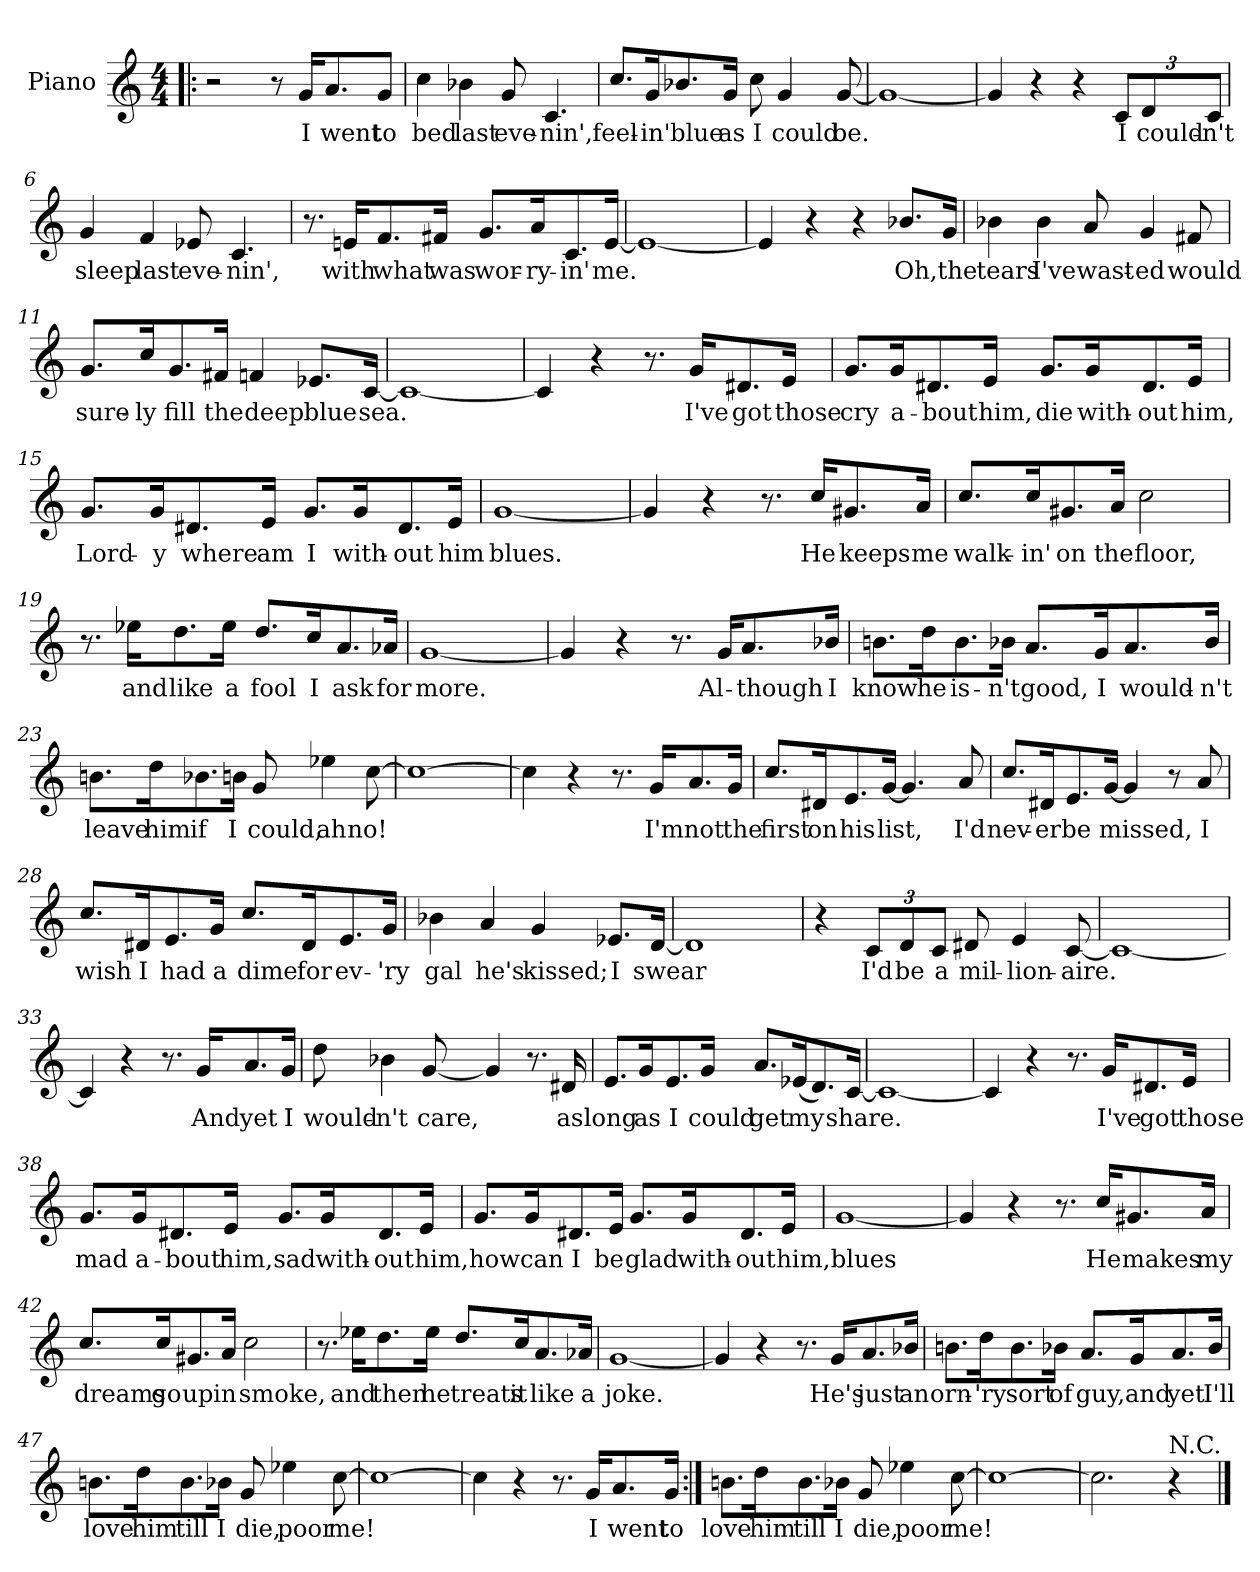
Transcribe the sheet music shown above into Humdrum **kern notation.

**kern	**text
*part1	*part1
*staff1	*staff1
*I"Piano	*
*I'Pno.	*
*clefG2	*
*k[]	*
*C:	*
*M4/4	*
=1!|:	=1!|:
2r	.
8r	.
16g/KL	I
8.a/	went
8g/J	to
=2	=2
4cc\	bed
4b-X\	last
8g/	eve-
4.c/	-nin',
=3	=3
8.cc/L	feel-
16g/K	-in'
8.b-X/	blue
16g/Jk	as
8cc\	I
4g/	could
[8g/	be.
=4	=4
1g_	.
=5	=5
4g/]	.
4r	.
4r	.
*Xbrackettup	*
12c/L	I
12d/	could-
12c/J	-n't
!!LO:LB:g=z
=6	=6
4g/	sleep
4f/	last
8e-X/	eve-
4.c/	-nin',
=7	=7
8.r	.
16en/KL	with
8.f/	what
16f#X/Jk	was
8.g/L	wor-
16a/K	-ry-
8.c/	-in'
[16e/Jk	me.
=8	=8
1e_	.
=9	=9
4e/]	.
4r	.
4r	.
8.b-X/L	Oh,
16g/Jk	the
!!LO:LB:g=z
=10	=10
4b-X\	tears
4b-\	I've
8a/	wast-
4g/	-ed
8f#X/	would
=11	=11
8.g/L	sure-
16cc/K	-ly
8.g/	fill
16f#X/Jk	the
4fn/	deep
8.e-X/L	blue
[16c/Jk	sea.
=12	=12
1c_	.
=13	=13
4c/]	.
4r	.
8.r	.
16g/KL	I've
8.d#X/	got
16e/Jk	those
!!LO:LB:g=z
=14	=14
8.g/L	cry
16g/K	a-
8.d#X/	-bout
16e/Jk	him,
8.g/L	die
16g/K	with-
8.d#/	-out
16e/Jk	him,
=15	=15
8.g/L	Lord-
16g/K	-y
8.d#X/	where
16e/Jk	am
8.g/L	I
16g/K	with-
8.d#/	-out
16e/Jk	him
=16	=16
[1g	blues.
!!LO:LB:g=z
=17	=17
4g/]	.
4r	.
8.r	.
16cc/KL	He
8.g#X/	keeps
16a/Jk	me
=18	=18
8.cc/L	walk-
16cc/K	-in'
8.g#X/	on
16a/Jk	the
2cc\	floor,
=19	=19
8.r	.
16ee-X\KL	and
8.dd\	like
16ee-\Jk	a
8.dd/L	fool
16cc/K	I
8.a/	ask
16a-X/Jk	for
=20	=20
[1g	more.
!!LO:LB:g=z
=21	=21
4g/]	.
4r	.
8.r	.
16g/KL	Al-
8.a/	-though
16b-X/Jk	I
=22	=22
8.bn\L	know
16dd\K	he
8.b\	is-
16b-X\Jk	-n't
8.a/L	good,
16g/K	I
8.a/	would-
16b-/Jk	-n't
=23	=23
8.bn\L	leave
16dd\K	him
8.b-X\	if
16bn\Jk	I
8g/	could,
4ee-X\	ah
[8cc\	no!
!!LO:LB:g=z
=24	=24
1cc_	.
=25	=25
4cc\]	.
4r	.
8.r	.
16g/KL	I'm
8.a/	not
16g/Jk	the
=26	=26
8.cc/L	first
16d#X/K	on
8.e/	his
[16g/Jk	list,
4.g/]	.
8a/	I'd
=27	=27
8.cc/L	nev-
16d#X/K	-er
8.e/	be
[16g/Jk	missed,
4g/]	.
8r	.
8a/	I
!!LO:LB:g=z
=28	=28
8.cc/L	wish
16d#X/K	I
8.e/	had
16g/Jk	a
8.cc/L	dime
16d#/K	for
8.e/	ev-
16g/Jk	-'ry
=29	=29
4b-X\	gal
4a/	he's
4g/	kissed;
8.e-X/L	I
[16d/Jk	swear
=30	=30
1d]	.
!!LO:PB:g=z
=31	=31
4r	.
12c/L	I'd
12d/	be
12c/J	a
8d#X/	mil-
4e/	-lion-
[8c/	-aire.
=32	=32
1c_	.
=33	=33
4c/]	.
4r	.
8.r	.
16g/KL	And
8.a/	yet
16g/Jk	I
=34	=34
8dd\	would-
4b-X\	-n't
[8g/	care,
4g/]	.
8.r	.
16d#X/	as
!!LO:LB:g=z
=35	=35
8.e/L	long
16g/K	as
8.e/	I
16g/Jk	could
8.a/L	get
(16e-X/K	my
8.d/)	.
[16c/Jk	share.
=36	=36
1c_	.
=37	=37
4c/]	.
4r	.
8.r	.
16g/KL	I've
8.d#X/	got
16e/Jk	those
!!LO:LB:g=z
=38	=38
8.g/L	mad
16g/K	a-
8.d#X/	-bout
16e/Jk	him,
8.g/L	sad
16g/K	with-
8.d#/	-out
16e/Jk	him,
=39	=39
8.g/L	how
16g/K	can
8.d#X/	I
16e/Jk	be
8.g/L	glad
16g/K	with-
8.d#/	-out
16e/Jk	him,
=40	=40
[1g	blues
!!LO:LB:g=z
=41	=41
4g/]	.
4r	.
8.r	.
16cc/KL	He
8.g#X/	makes
16a/Jk	my
=42	=42
8.cc/L	dreams
16cc/K	go
8.g#X/	up
16a/Jk	in
2cc\	smoke,
=43	=43
8.r	.
16ee-X\KL	and
8.dd\	then
16ee-\Jk	he
8.dd/L	treats
16cc/K	it
8.a/	like
16a-X/Jk	a
!!LO:LB:g=z
=44	=44
[1g	joke.
=45	=45
4g/]	.
4r	.
8.r	.
16g/KL	He's
8.a/	just
16b-X/Jk	an
=46	=46
8.bn\L	orn-
16dd\K	-'ry
8.b\	sort
16b-X\Jk	of
8.a/L	guy,
16g/K	and
8.a/	yet
16b-/Jk	I'll
!!LO:LB:g=z
=47	=47
8.bn\L	love
16dd\K	him
8.b\	till
16b-X\Jk	I
8g/	die,
4ee-X\	poor
[8cc\	me!
=48	=48
1cc_	.
=49	=49
4cc\]	.
4r	.
8.r	.
16g/KL	I
8.a/	went
16g/Jk	to
!!LO:LB:g=z
=50:|!	=50:|!
8.bn\L	love
16dd\K	him
8.b\	till
16b-X\Jk	I
8g/	die,
4ee-X\	poor
[8cc\	me!
=51	=51
1cc_	.
=52	=52
2.cc\]	.
!LO:TX:a:t=N.C.	!
4r	.
==	==
*-	*-
